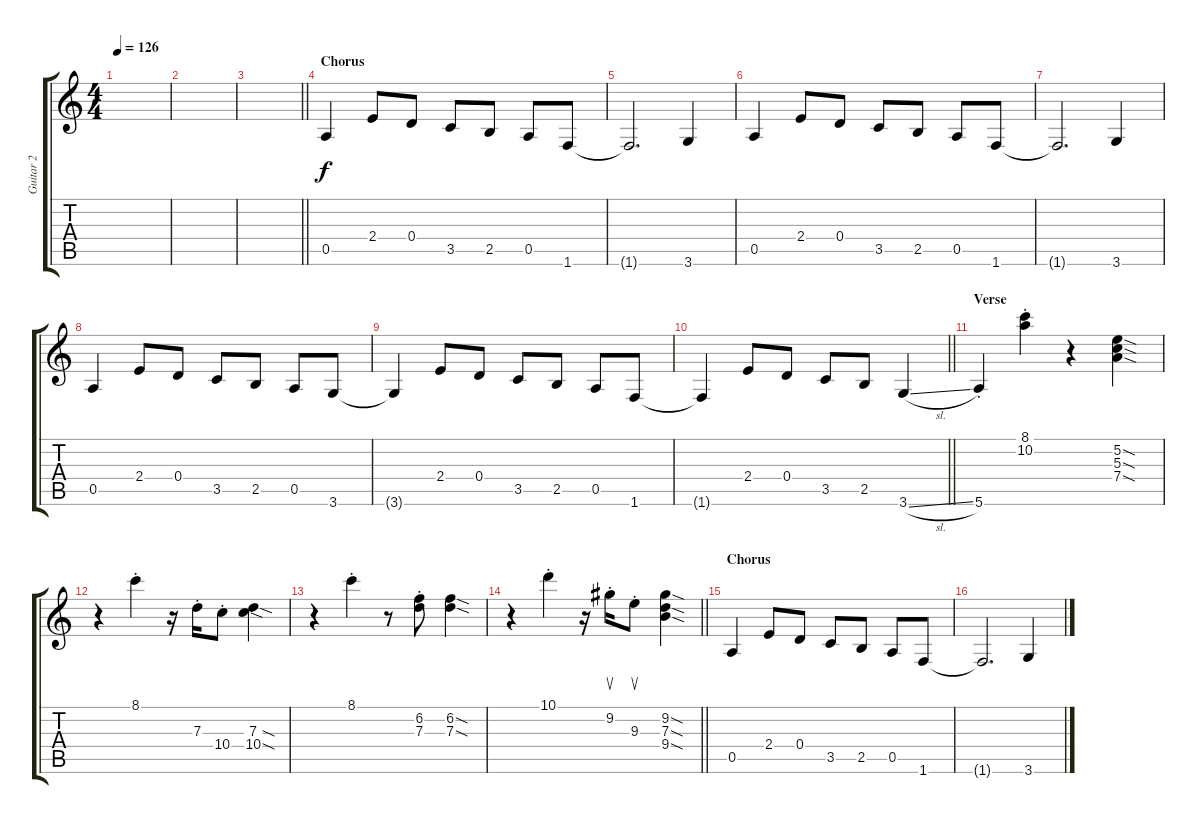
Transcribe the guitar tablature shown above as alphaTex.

\track ("Guitar 2" "Guitar 2") {instrument distortionguitar}
\staff {score tabs}
\tuning (E4 B3 G3 D3 A2 E2) {hide}
\ts (4 4)
\tempo 126
\clef g2
\ks c
|
|
\barLineRight lightlight
|
\section ("" "Chorus")
0.5.4 2.4.8 0.4.8 3.5.8 2.5.8 0.5.8 1.6.8 |
1.6{t}.2{d} 3.6.4 |
0.5.4 2.4.8 0.4.8 3.5.8 2.5.8 0.5.8 1.6.8 |
1.6{t}.2{d} 3.6.4 |
0.5.4 2.4.8 0.4.8 3.5.8 2.5.8 0.5.8 3.6.8 |
3.6{t}.4 2.4.8 0.4.8 3.5.8 2.5.8 0.5.8 1.6.8 |
\barLineRight lightlight
1.6{t}.4 2.4.8 0.4.8 3.5.8 2.5.8 3.6{sl}.4 |
\section ("" "Verse")
5.6{st}.4 (8.1{st} 10.2{st}).4 r.4 (5.2{sod} 5.3{sod} 7.4{sod}).4 |
r.4 8.1{st}.4 r.16 7.3{st}.16 10.4{st}.8 (7.3{sod} 10.4{sod}).4 |
r.4 8.1{st}.4 r.8 (6.2{st} 7.3{st}).8 (6.2{sod} 7.3{sod}).4 |
\barLineRight lightlight
r.4 10.1{st}.4 r.16 9.2{st}.16{su} 9.3{st}.8{su} (9.2{sod} 7.3{sod} 9.4{sod}).4 |
\section ("" "Chorus")
0.5.4 2.4.8 0.4.8 3.5.8 2.5.8 0.5.8 1.6.8 |
1.6{t}.2{d} 3.6.4
